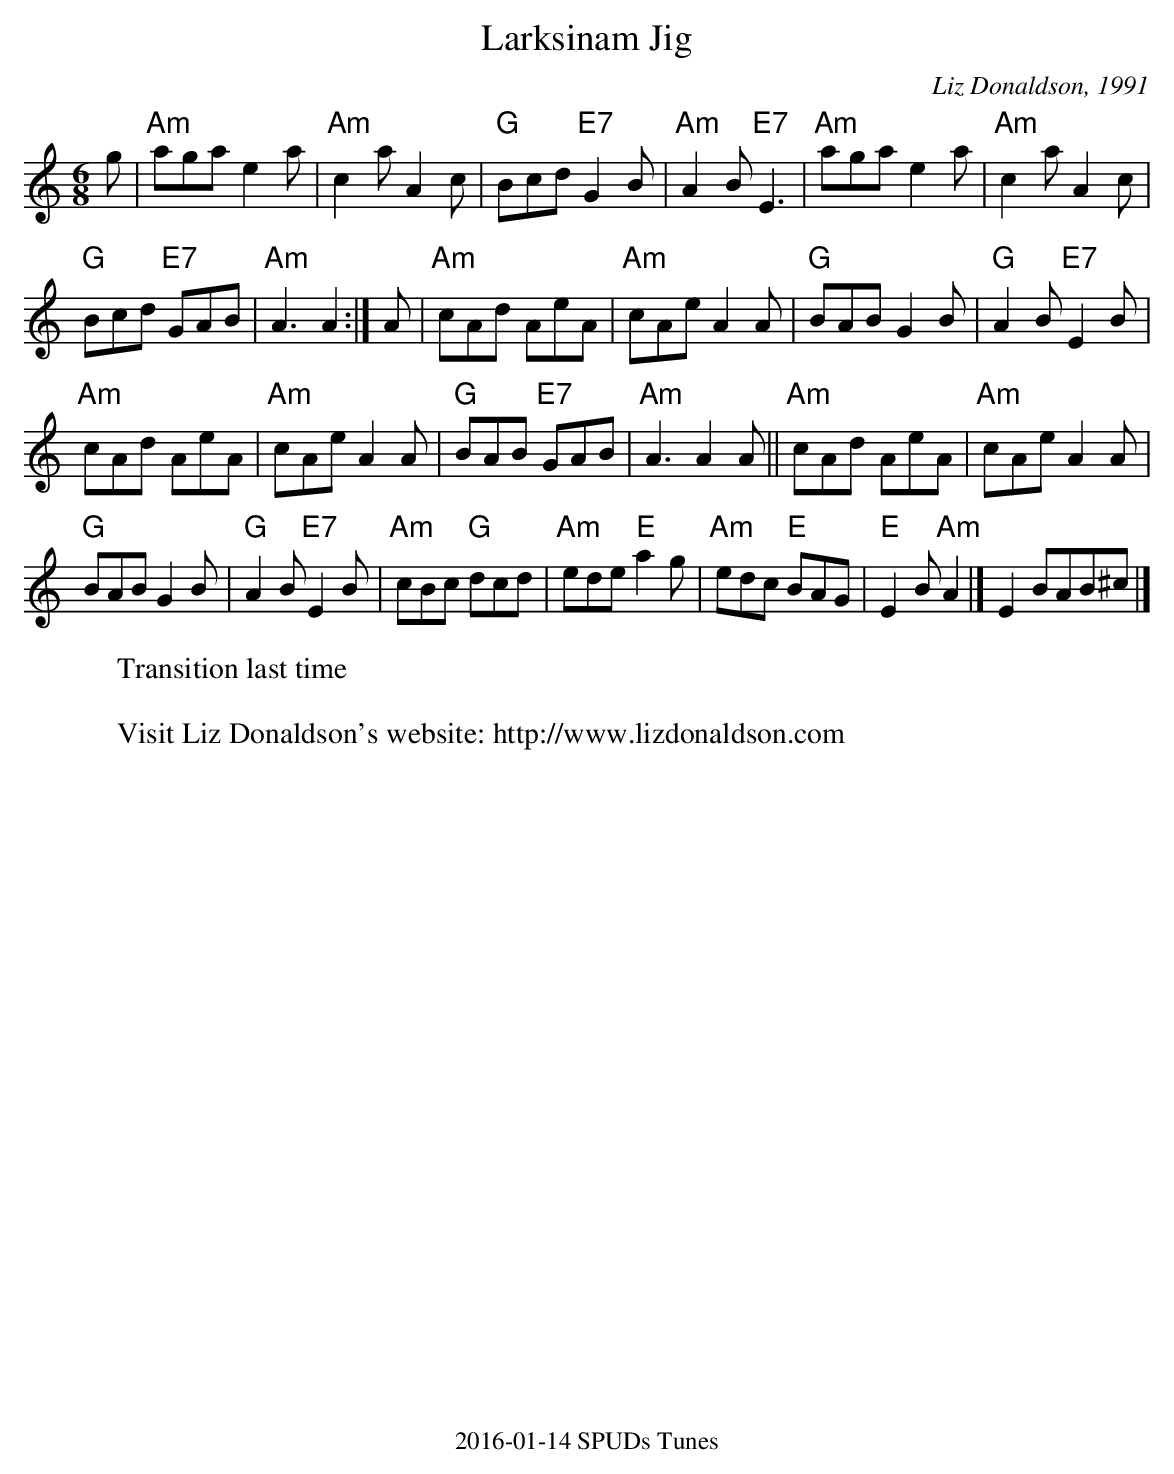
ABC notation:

X:1
T:Larksinam Jig
C:Liz Donaldson, 1991
M:6/8
K:Am
g|"Am"aga e2 a|"Am"c2 a A2c|"G"Bcd "E7"G2B|"Am"A2B "E7"E3|"Am"aga e2 a|"Am"c2 a A2c|
"G"Bcd "E7"GAB|"Am"A3 A2:|A|"Am"cAd AeA|"Am"cAe A2A|"G"BAB G2 B|"G"A2B "E7"E2B|
"Am"cAd AeA|"Am"cAe A2A|"G"BAB "E7"GAB|"Am"A3 A2 A||"Am"cAd AeA|"Am"cAe A2A|
"G"BAB G2 B|"G"A2B "E7"E2B|"Am"cBc "G"dcd| "Am"ede "E"a2 g|"Am"edc "E"BAG| "E"E2 B "Am"A2|]E2BAB^c|]
W:                                                                                                                                        Transition last time
W:
W:Visit Liz Donaldson's website: http://www.lizdonaldson.com
